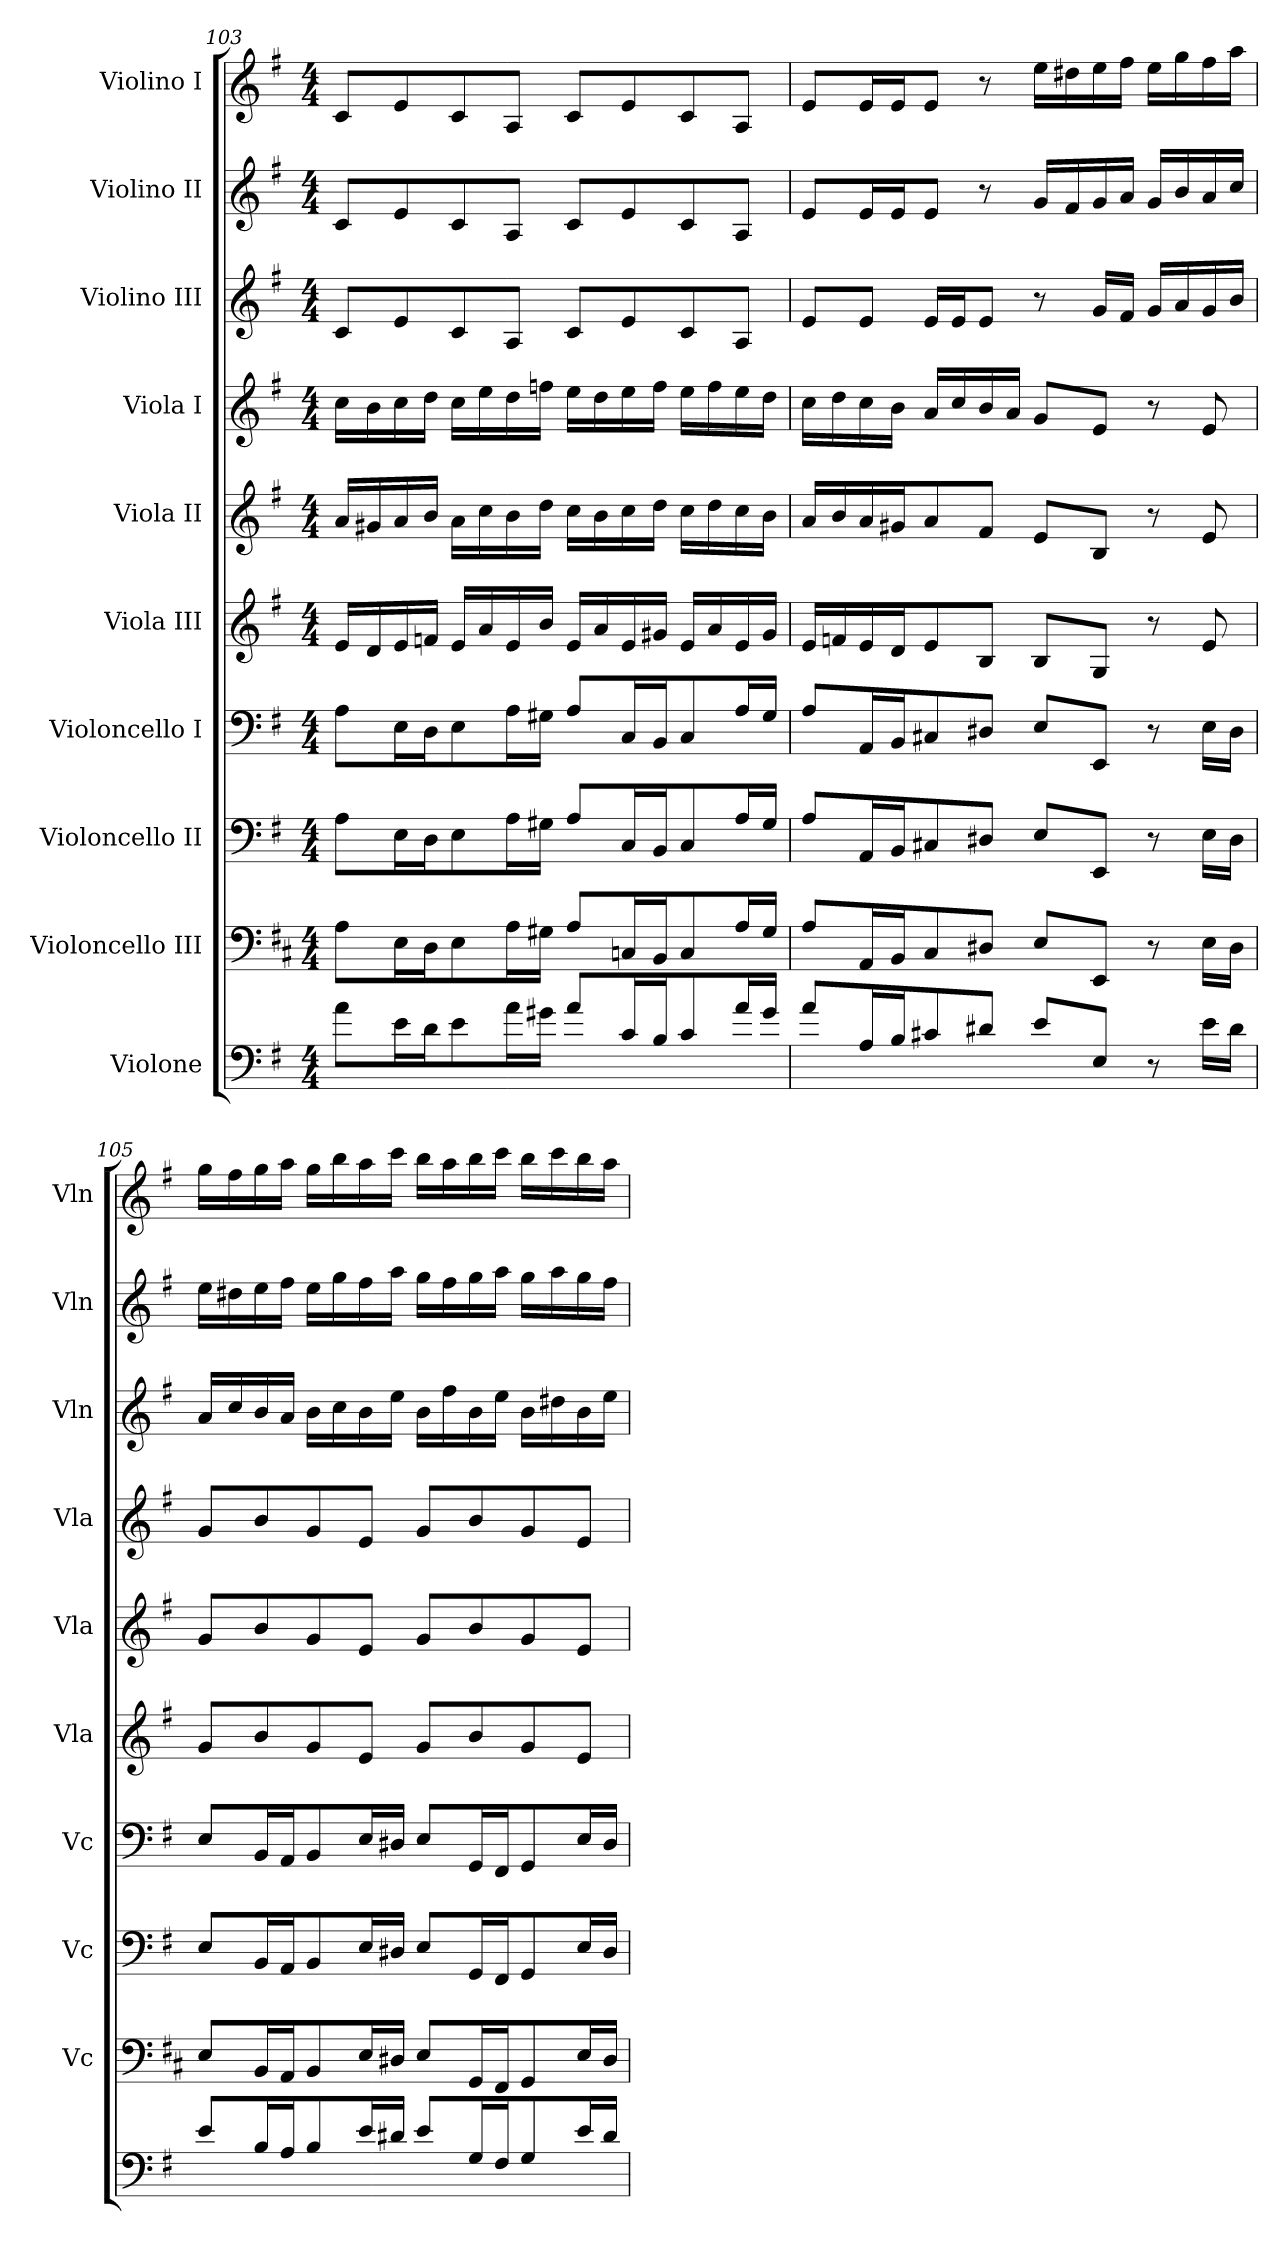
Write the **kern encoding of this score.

**kern	**kern	**kern	**kern	**kern	**kern	**kern	**kern	**kern	**kern
*part10	*part9	*part8	*part7	*part6	*part5	*part4	*part3	*part2	*part1
*staff10	*staff9	*staff8	*staff7	*staff6	*staff5	*staff4	*staff3	*staff2	*staff1
*I"Violone	*I"Violoncello III	*I"Violoncello  II	*I"Violoncello   I	*I"Viola       III	*I"Viola        II	*I"Viola         I	*I"Violino     III	*I"Violino      II	*I"Violino       I
*	*I'Vc	*I'Vc	*I'Vc	*I'Vla	*I'Vla	*I'Vla	*I'Vln	*I'Vln	*I'Vln
!!LO:PB:g=z
*clefF4	*clefF4	*clefF4	*clefF4	*clefG2	*clefG2	*clefG2	*clefG2	*clefG2	*clefG2
*ITrd7c12	*	*	*	*	*	*	*	*	*
*k[f#]	*k[f#c#]	*k[f#]	*k[f#]	*k[f#]	*k[f#]	*k[f#]	*k[f#]	*k[f#]	*k[f#]
*G:	*D:	*G:	*G:	*G:	*G:	*G:	*G:	*G:	*G:
*M4/4	*M4/4	*M4/4	*M4/4	*M4/4	*M4/4	*M4/4	*M4/4	*M4/4	*M4/4
=103	=103	=103	=103	=103	=103	=103	=103	=103	=103
8A\L	8A\L	8A\L	8A\L	16e/LL	16a/LL	16cc\LL	8c/L	8c/L	8c/L
.	.	.	.	16d/	16g#X/	16b\	.	.	.
16E\L	16E\L	16E\L	16E\L	16e/	16a/	16cc\	8e/	8e/	8e/
16D\J	16D\J	16D\J	16D\J	16fn/JJ	16b/JJ	16dd\JJ	.	.	.
8E\	8E\	8E\	8E\	16e/LL	16a\LL	16cc\LL	8c/	8c/	8c/
.	.	.	.	16a/	16cc\	16ee\	.	.	.
16A\L	16A\L	16A\L	16A\L	16e/	16b\	16dd\	8A/J	8A/J	8A/J
16G#X\JJ	16G#X\JJ	16G#X\JJ	16G#X\JJ	16b/JJ	16dd\JJ	16ffn\JJ	.	.	.
8A/L	8A/L	8A/L	8A/L	16e/LL	16cc\LL	16ee\LL	8c/L	8c/L	8c/L
.	.	.	.	16a/	16b\	16dd\	.	.	.
16C/L	16Cn/L	16C/L	16C/L	16e/	16cc\	16ee\	8e/	8e/	8e/
16BB/J	16BB/J	16BB/J	16BB/J	16g#X/JJ	16dd\JJ	16ff\JJ	.	.	.
8C/	8C/	8C/	8C/	16e/LL	16cc\LL	16ee\LL	8c/	8c/	8c/
.	.	.	.	16a/	16dd\	16ff\	.	.	.
16A/L	16A/L	16A/L	16A/L	16e/	16cc\	16ee\	8A/J	8A/J	8A/J
16G#/JJ	16G#/JJ	16G#/JJ	16G#/JJ	16g#/JJ	16b\JJ	16dd\JJ	.	.	.
=104	=104	=104	=104	=104	=104	=104	=104	=104	=104
8A/L	8A/L	8A/L	8A/L	16e/LL	16a/LL	16cc\LL	8e/L	8e/L	8e/L
.	.	.	.	16fn/	16b/	16dd\	.	.	.
16AA/L	16AA/L	16AA/L	16AA/L	16e/	16a/	16cc\	8e/J	16e/L	16e/L
16BB/J	16BB/J	16BB/J	16BB/J	16d/J	16g#X/J	16b\JJ	.	16e/J	16e/J
8C#X/	8C#/	8C#X/	8C#X/	8e/	8a/	16a/LL	16e/LL	8e/J	8e/J
.	.	.	.	.	.	16cc/	16e/J	.	.
8D#X/J	8D#X/J	8D#X/J	8D#X/J	8B/J	8f#/J	16b/	8e/J	8r	8r
.	.	.	.	.	.	16a/JJ	.	.	.
8E/L	8E/L	8E/L	8E/L	8B/L	8e/L	8g/L	8r	16g/LL	16ee\LL
.	.	.	.	.	.	.	.	16f#/	16dd#X\
8EE/J	8EE/J	8EE/J	8EE/J	8G/J	8B/J	8e/J	16g/LL	16g/	16ee\
.	.	.	.	.	.	.	16f#/JJ	16a/JJ	16ff#\JJ
8r	8r	8r	8r	8r	8r	8r	16g/LL	16g/LL	16ee\LL
.	.	.	.	.	.	.	16a/	16b/	16gg\
16E\LL	16E\LL	16E\LL	16E\LL	8e/	8e/	8e/	16g/	16a/	16ff#\
16D#\JJ	16D#\JJ	16D#\JJ	16D#\JJ	.	.	.	16b/JJ	16cc/JJ	16aa\JJ
!!LO:PB:g=z
=105	=105	=105	=105	=105	=105	=105	=105	=105	=105
8E/L	8E/L	8E/L	8E/L	8g/L	8g/L	8g/L	16a/LL	16ee\LL	16gg\LL
.	.	.	.	.	.	.	16cc/	16dd#X\	16ff#\
16BB/L	16BB/L	16BB/L	16BB/L	8b/	8b/	8b/	16b/	16ee\	16gg\
16AA/J	16AA/J	16AA/J	16AA/J	.	.	.	16a/JJ	16ff#\JJ	16aa\JJ
8BB/	8BB/	8BB/	8BB/	8g/	8g/	8g/	16b\LL	16ee\LL	16gg\LL
.	.	.	.	.	.	.	16cc\	16gg\	16bb\
16E/L	16E/L	16E/L	16E/L	8e/J	8e/J	8e/J	16b\	16ff#\	16aa\
16D#X/JJ	16D#X/JJ	16D#X/JJ	16D#X/JJ	.	.	.	16ee\JJ	16aa\JJ	16ccc\JJ
8E/L	8E/L	8E/L	8E/L	8g/L	8g/L	8g/L	16b\LL	16gg\LL	16bb\LL
.	.	.	.	.	.	.	16ff#\	16ff#\	16aa\
16GG/L	16GG/L	16GG/L	16GG/L	8b/	8b/	8b/	16b\	16gg\	16bb\
16FF#/J	16FF#/J	16FF#/J	16FF#/J	.	.	.	16ee\JJ	16aa\JJ	16ccc\JJ
8GG/	8GG/	8GG/	8GG/	8g/	8g/	8g/	16b\LL	16gg\LL	16bb\LL
.	.	.	.	.	.	.	16dd#X\	16aa\	16ccc\
16E/L	16E/L	16E/L	16E/L	8e/J	8e/J	8e/J	16b\	16gg\	16bb\
16D#/JJ	16D#/JJ	16D#/JJ	16D#/JJ	.	.	.	16ee\JJ	16ff#\JJ	16aa\JJ
=	=	=	=	=	=	=	=	=	=
*-	*-	*-	*-	*-	*-	*-	*-	*-	*-
